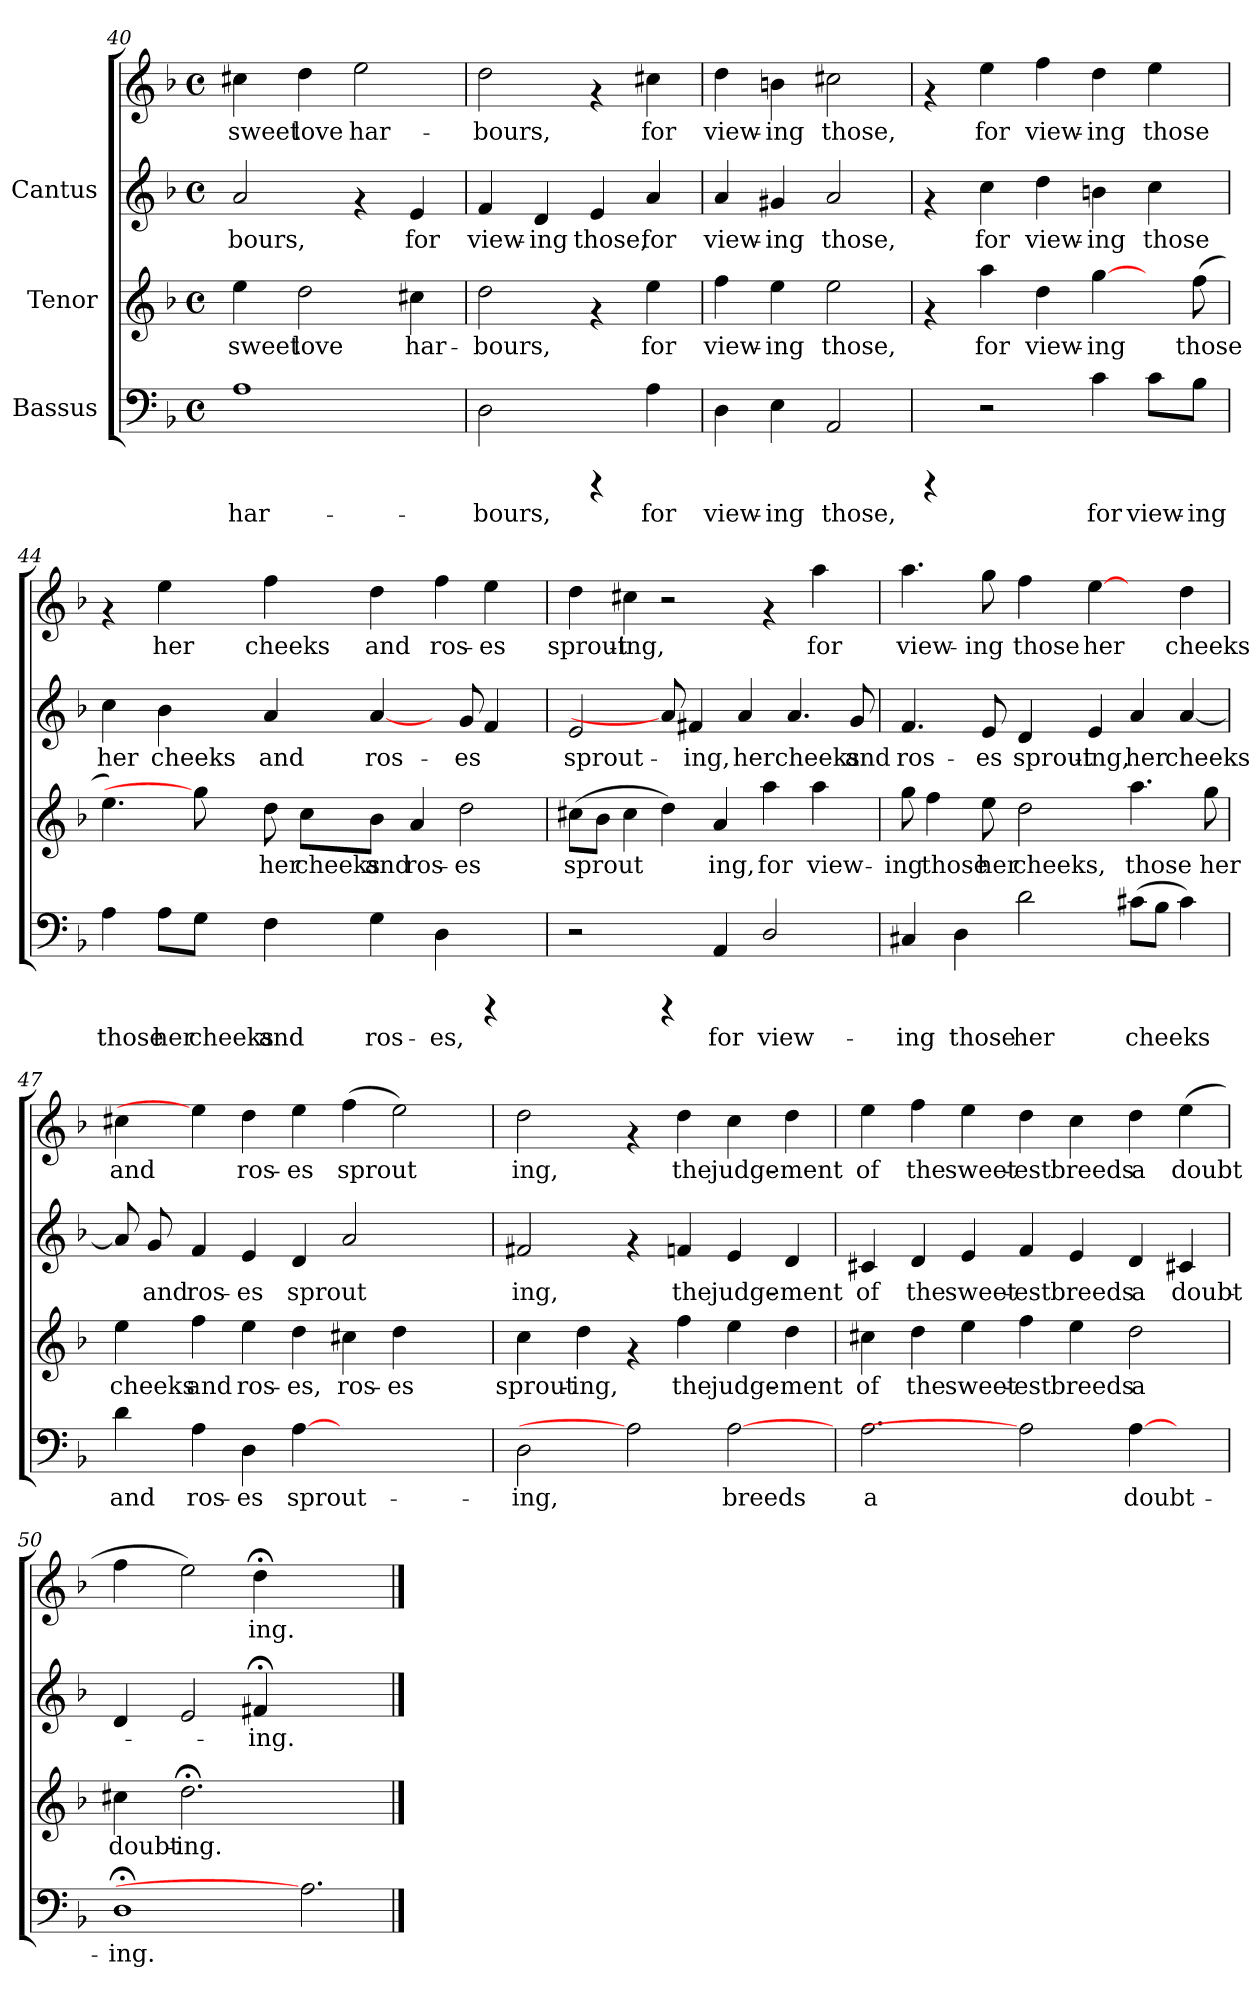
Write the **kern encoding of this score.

**kern	**text	**kern	**text	**kern	**text	**kern	**text
*part3	*part3	*part2	*part2	*part1	*part1	*part1	*part1
*staff4	*staff4	*staff3	*staff3	*staff2	*staff2	*staff1	*staff1
*I"Bassus	*	*I"Tenor	*	*I"Cantus	*	*	*
!!LO:LB:g=z
*clefF4	*	*clefG2	*	*clefG2	*	*clefG2	*
*k[b-]	*	*k[b-]	*	*k[b-]	*	*k[b-]	*
*F:	*	*F:	*	*F:	*	*F:	*
*M4/4	*	*M4/4	*	*M4/4	*	*M4/4	*
*met(c)	*	*met(c)	*	*met(c)	*	*met(c)	*
=40	=40	=40	=40	=40	=40	=40	=40
!	!LO:LY:b:cj	!	!LO:LY:b:cj	!	!LO:LY:b:cj	!	!LO:LY:b:cj
1A	har-	4ee\	sweet	2a/	-bours,	4cc#X\	-sweet
!	!	!	!LO:LY:b:cj	!	!	!	!LO:LY:b:cj
.	.	2dd\	love	.	.	4dd\	love
!	!	!	!	!	!	!	!LO:LY:b:cj
.	.	.	.	4rf	.	2ee\	har-
!	!	!	!LO:LY:b:cj	!	!LO:LY:b:cj	!	!
.	.	4cc#X\	har-	4e/	for	.	.
=41	=41	=41	=41	=41	=41	=41	=41
!	!LO:LY:b:cj	!	!LO:LY:b:cj	!	!LO:LY:b:cj	!	!LO:LY:b:cj
2D\	-bours,	2dd\	-bours,	4f/	view-	2dd\	bours,
!	!	!	!	!	!LO:LY:b:cj	!	!
.	.	.	.	4d/	-ing	.	.
!	!	!	!	!	!LO:LY:b:cj	!	!
4rCCC	.	4rf	.	4e/	those,	4rf	.
!	!LO:LY:b:cj	!	!LO:LY:b:cj	!	!LO:LY:b:cj	!	!LO:LY:b:cj
4A\	for	4ee\	for	4a/	for	4cc#X\	for
!!LO:LB:g=z
=42	=42	=42	=42	=42	=42	=42	=42
!	!LO:LY:b:cj	!	!LO:LY:b:cj	!	!LO:LY:b:cj	!	!LO:LY:b:cj
4D\	view-	4ff\	view-	4a/	view-	4dd\	view-
!	!LO:LY:b:cj	!	!LO:LY:b:cj	!	!LO:LY:b:cj	!	!LO:LY:b:cj
4E\	-ing	4ee\	-ing	4g#X/	-ing	4bn\	-ing
!	!LO:LY:b:cj	!	!LO:LY:b:cj	!	!LO:LY:b:cj	!	!LO:LY:b:cj
2AA/	those,	2ee\	those,	2a/	those,	2cc#X\	those,
!!LO:LB:g=z
=43	=43	=43	=43	=43	=43	=43	=43
4rCCC	.	4rf	.	4rf	.	4rf	.
!	!	!	!LO:LY:b:cj	!	!LO:LY:a:cj	!	!LO:LY:a:cj
2r	.	4aa\	for	4cc\	for	4ee\	for
!	!	!	!LO:LY:b:cj	!	!LO:LY:a:cj	!	!LO:LY:a:cj
.	.	4dd\	view-	4dd\	view-	4ff\	view-
!	!LO:LY:b:cj	!	!LO:LY:b:cj	!	!LO:LY:a:cj	!	!LO:LY:a:cj
4c\	for	[4gg\	-ing	4bn\	-ing	4dd\	-ing
!	!LO:LY:b:cj	!	!	!	!LO:LY:a:cj	!	!LO:LY:a:cj
8c\L	view-	8ryy	.	4cc\	those	4ee\	those
!	!LO:LY:b:cj	!	!LO:LY:b:cj	!	!	!	!
8B-\J	-ing	(>8ff\	those	.	.	.	.
!!LO:LB:g=z
=44	=44	=44	=44	=44	=44	=44	=44
!	!LO:LY:b:cj	!	!LO:LY:b:cj	!	!LO:LY:b:cj	!	!
4A\	those	4.ee\)	.	4cc\	her	4rf	.
!	!LO:LY:b:cj	!	!	!	!LO:LY:b:cj	!	!LO:LY:b:cj
8A\L	her	.	.	4b-\	cheeks	4ee\	her
!	!LO:LY:b:cj	!	!	!	!	!	!
8G\J	cheeks	8gg\]	.	.	.	.	.
!	!LO:LY:b:cj	!	!LO:LY:b:cj	!	!LO:LY:b:cj	!	!LO:LY:b:cj
4F\	and	8dd\	her	4a/	and	4ff\	cheeks
!	!	!	!LO:LY:b:cj	!	!	!	!
.	.	8cc\L	cheeks	.	.	.	.
!	!LO:LY:b:cj	!	!LO:LY:b:cj	!	!LO:LY:b:cj	!	!LO:LY:b:cj
4G\	ros-	8b-\J	and	[4a/	ros-	4dd\	and
!	!	!	!LO:LY:b:cj	!	!	!	!
.	.	4a/	ros-	.	.	.	.
!	!LO:LY:b:cj	!	!	!	!	!	!LO:LY:b:cj
4D\	-es,	.	.	8ryy	.	4ff\	ros-
!	!	!	!LO:LY:b:cj	!	!LO:LY:b:cj	!	!
.	.	2dd\	-es	8g/	-es	.	.
!	!	!	!	!	!LO:LY:b:cj	!	!LO:LY:b:cj
4rCCC	.	.	.	4f/	.	4ee\	-es
8ryy	.	.	.	8ryy	.	8ryy	.
!!LO:LB:g=z
=45	=45	=45	=45	=45	=45	=45	=45
!	!	!	!LO:LY:b:cj	!	!LO:LY:b:cj	!	!LO:LY:b:cj
2r	.	(>8cc#X\L	sprout-	2e/	sprout-	4dd\	sprout-
!	!	!	!LO:LY:b:cj	!	!	!	!
.	.	8b-\J	--	.	.	.	.
!	!	!	!LO:LY:b:cj	!	!	!	!LO:LY:b:cj
.	.	4cc#\	--	.	.	4cc#X\	-ing,
!	!	!	!LO:LY:a:cj	!	!	!	!
4rCCC	.	4dd\)	-	8a/]	.	2r	.
!	!	!	!	!	!LO:LY:a:cj	!	!
.	.	.	.	4f#X/	-ing,	.	.
!	!LO:LY:b:cj	!	!LO:LY:a:cj	!	!	!	!
4AA/	for	4a/	ing,	.	.	.	.
!	!	!	!	!	!LO:LY:a:cj	!	!
.	.	.	.	4a/	her	.	.
!	!LO:LY:b:cj	!	!LO:LY:a:cj	!	!	!	!
2D/	view-	4aa\	for	.	.	4rf	.
!	!	!	!	!	!LO:LY:a:cj	!	!
.	.	.	.	4.a/	cheeks	.	.
!	!	!	!LO:LY:a:cj	!	!	!	!LO:LY:a:cj
.	.	4aa\	view-	.	.	4aa\	for
!	!	!	!	!	!LO:LY:a:cj	!	!
8ryy	.	8ryy	.	8g/	and	8ryy	.
=46	=46	=46	=46	=46	=46	=46	=46
!	!LO:LY:b:cj	!	!LO:LY:b:cj	!	!LO:LY:b:cj	!	!LO:LY:b:cj
4C#X/	-ing	8gg\	-ing	4.f/	ros-	4.aa\	view-
!	!	!	!LO:LY:b:cj	!	!	!	!
.	.	4ff\	those	.	.	.	.
!	!LO:LY:b:cj	!	!	!	!	!	!
4D\	those	.	.	.	.	.	.
!	!	!	!LO:LY:b:cj	!	!LO:LY:b:cj	!	!LO:LY:b:cj
.	.	8ee\	her	8e/	-es	8gg\	-ing
!	!LO:LY:b:cj	!	!LO:LY:b:cj	!	!LO:LY:b:cj	!	!LO:LY:b:cj
2d\	her	2dd\	cheeks,	4d/	sprout-	4ff\	those
!	!	!	!	!	!LO:LY:b:cj	!	!LO:LY:b:cj
.	.	.	.	4e/	-ing,	[4ee\	her
!	!LO:LY:b:cj	!	!LO:LY:b:cj	!	!LO:LY:b:cj	!	!
(>8c#X\L	cheeks	4.aa\	those	4a/	her	4ryy	.
!	!LO:LY:b:cj	!	!	!	!	!	!
8B-\J	.	.	.	.	.	.	.
!	!LO:LY:b:cj	!	!	!	!LO:LY:b:cj	!	!LO:LY:b:cj
4c#\)	.	.	.	[<4a/	cheeks	4dd\	cheeks
!	!	!	!LO:LY:b:cj	!	!	!	!
.	.	8gg\	her	.	.	.	.
=47	=47	=47	=47	=47	=47	=47	=47
!	!LO:LY:b:cj	!	!LO:LY:b:cj	!	!LO:LY:b:cj	!	!LO:LY:b:cj
4d\	and	4ee\	cheeks	8a/]	-	4cc#X\	and
!	!	!	!	!	!LO:LY:b:cj	!	!
.	.	.	.	8g/	and	.	.
!	!LO:LY:b:cj	!	!LO:LY:b:cj	!	!LO:LY:b:cj	!	!
4A\	ros-	4ff\	and	4f/	ros-	4ee\]	.
!	!LO:LY:b:cj	!	!LO:LY:b:cj	!	!LO:LY:b:cj	!	!LO:LY:b:cj
4D\	-es	4ee\	ros-	4e/	-es	4dd\	ros-
!	!LO:LY:b:cj	!	!LO:LY:b:cj	!	!LO:LY:b:cj	!	!LO:LY:b:cj
[4A\	sprout-	4dd\	-es,	4d/	sprout-	4ee\	-es
!	!	!	!LO:LY:b:cj	!	!LO:LY:b:cj	!	!LO:LY:b:cj
2.ryy	.	4cc#X\	ros-	2a/	--	(>4ff\	sprout-
!	!	!	!LO:LY:b:cj	!	!	!	!LO:LY:b:cj
.	.	4dd\	-es	.	.	2ee\)	--
.	.	4ryy	.	4ryy	.	.	.
!!LO:LB:g=z
=48	=48	=48	=48	=48	=48	=48	=48
!	!LO:LY:b:cj	!	!LO:LY:b:cj	!	!LO:LY:b:cj	!	!LO:LY:b:cj
2D\	-ing,	4cc\	sprout-	2f#X/	ing,	2dd\	-ing,
!	!	!	!LO:LY:b:cj	!	!	!	!
.	.	4dd\	-ing,	.	.	.	.
2A\]	.	4rf	.	4rf	.	4rf	.
!	!	!	!LO:LY:b:cj	!	!LO:LY:b:cj	!	!LO:LY:b:cj
.	.	4ff\	the	4f/	the	4dd\	the
!	!LO:LY:b:cj	!	!LO:LY:b:cj	!	!LO:LY:b:cj	!	!LO:LY:b:cj
[2A	breeds	4ee\	judge-	4e/	judge-	4cc\	judge-
!	!	!	!LO:LY:b:cj	!	!LO:LY:b:cj	!	!LO:LY:b:cj
.	.	4dd\	-ment	4d/	-ment	4dd\	-ment
=49	=49	=49	=49	=49	=49	=49	=49
!	!LO:LY:b:cj	!	!LO:LY:b:cj	!	!LO:LY:b:cj	!	!LO:LY:b:cj
2.A\	a	4cc#X\	of	4c#X/	-of	4ee\	of
!	!	!	!LO:LY:b:cj	!	!LO:LY:b:cj	!	!LO:LY:b:cj
.	.	4dd\	the	4d/	the	4ff\	the
!	!	!	!LO:LY:b:cj	!	!LO:LY:b:cj	!	!LO:LY:b:cj
.	.	4ee\	sweet-	4e/	sweet-	4ee\	sweet-
!	!	!	!LO:LY:b:cj	!	!LO:LY:b:cj	!	!LO:LY:b:cj
2A]	.	4ff\	-est	4f/	-est	4dd\	-est
!	!	!	!LO:LY:b:cj	!	!LO:LY:b:cj	!	!LO:LY:b:cj
.	.	4ee\	breeds	4e/	breeds	4cc\	breeds
!	!LO:LY:b:cj	!	!LO:LY:b:cj	!	!LO:LY:b:cj	!	!LO:LY:b:cj
[4A	doubt-	2dd\	a	4d/	a	4dd\	a
!	!	!	!	!	!LO:LY:b:cj	!	!LO:LY:b:cj
4ryy	.	.	.	4c#X/	doubt-	(>4ee\	doubt-
=50	=50	=50	=50	=50	=50	=50	=50
!	!LO:LY:b:cj	!	!LO:LY:b:cj	!	!LO:LY:b:cj	!	!LO:LY:b:cj
1D;<	-ing.	4cc#X\	doubt-	4d/	.	4ff\	-
!	!	!	!LO:LY:b:cj	!	!LO:LY:b:cj	!	!LO:LY:b:cj
.	.	2.dd;<\	-ing.	2e/	.	2ee\)	.
!	!	!	!	!	!LO:LY:b:cj	!	!LO:LY:b:cj
.	.	.	.	4f#X;</	ing.	4dd;<\	ing.
2.A]	.	2.ryy	.	2.ryy	.	2.ryy	.
==	==	==	==	==	==	==	==
*-	*-	*-	*-	*-	*-	*-	*-
